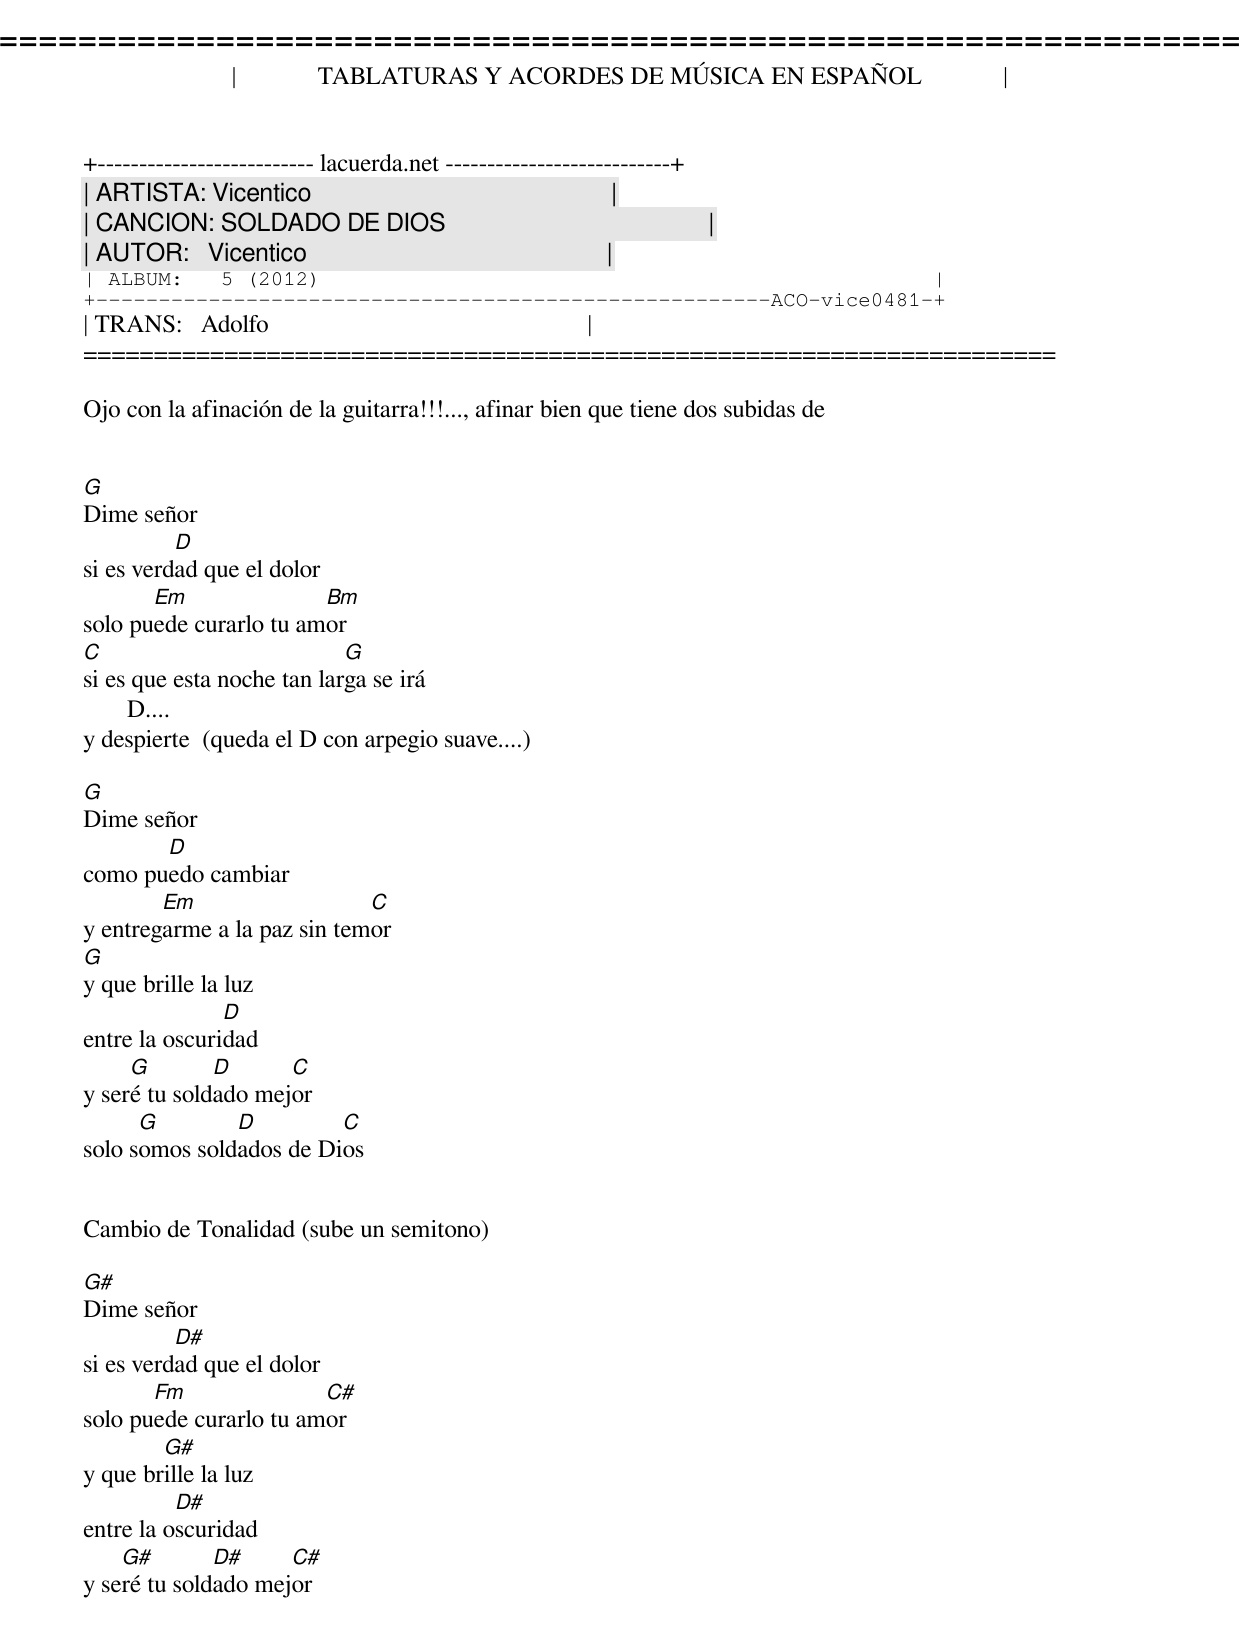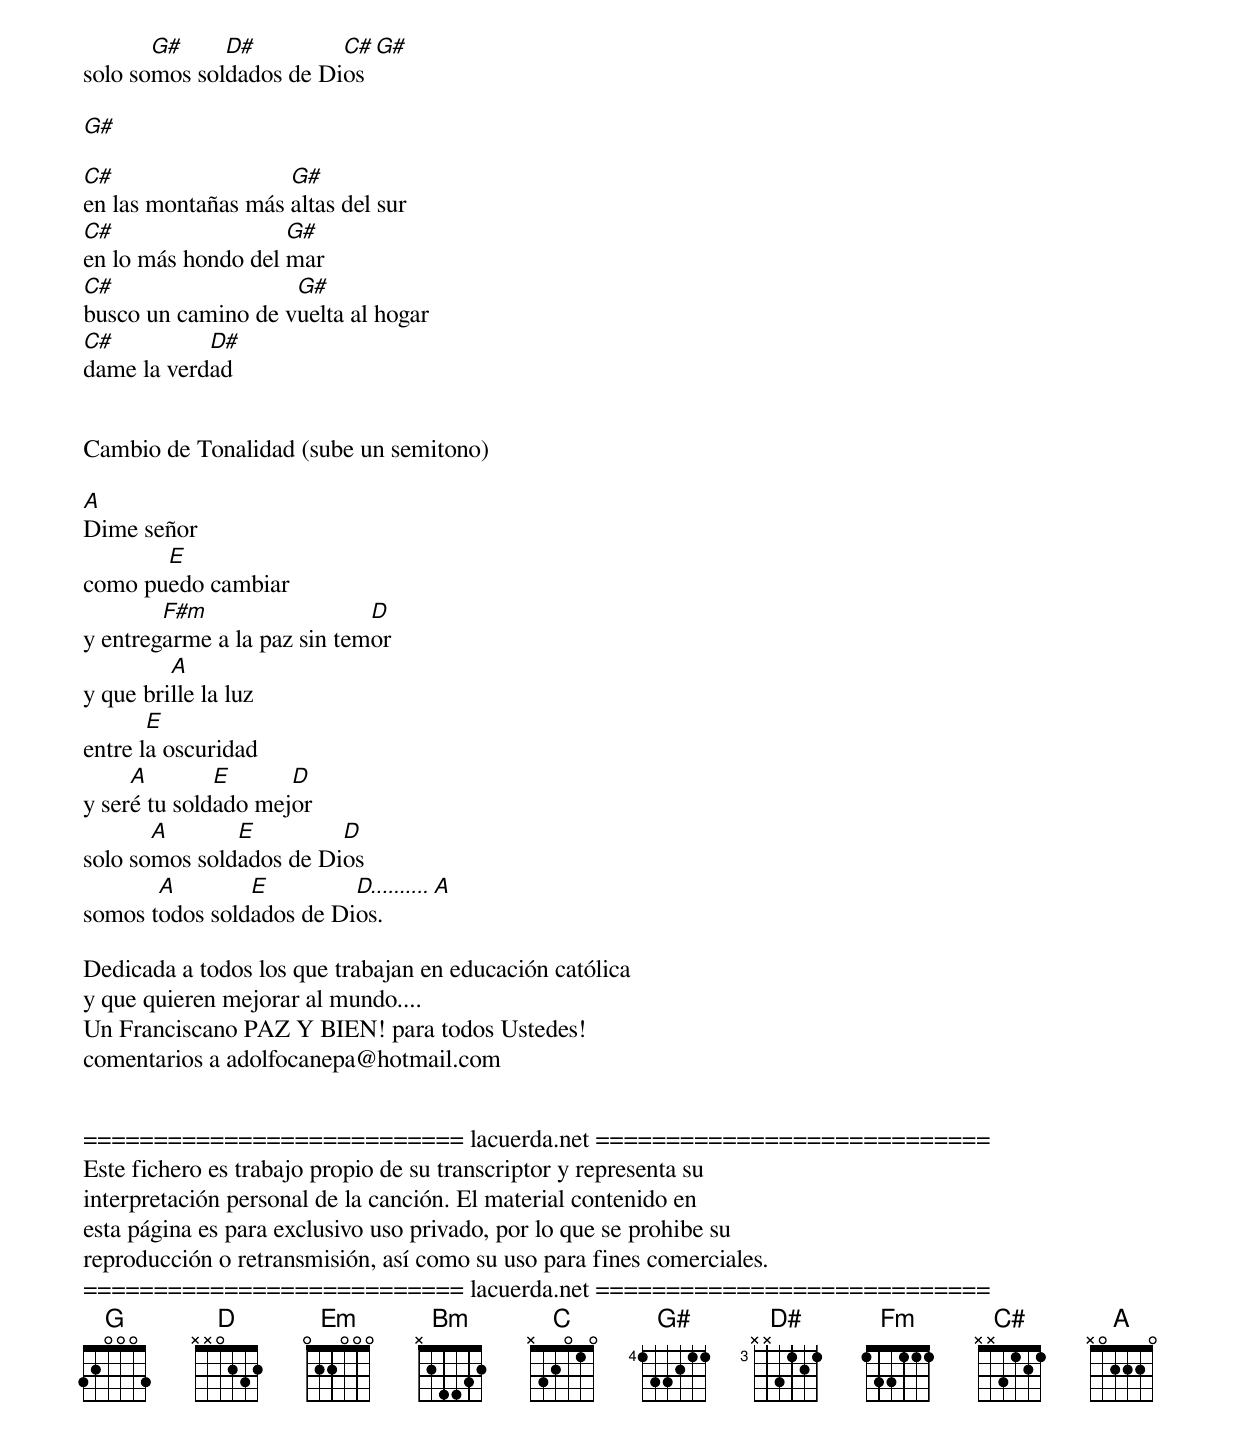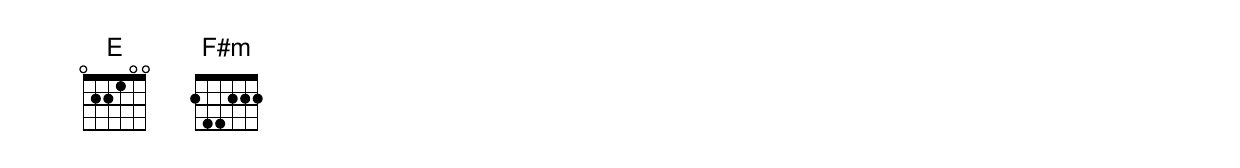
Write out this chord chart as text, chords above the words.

=====================================================================
|             TABLATURAS Y ACORDES DE MÚSICA EN ESPAÑOL             |
+-------------------------- lacuerda.net ---------------------------+
| ARTISTA: Vicentico                                                |
| CANCION: SOLDADO DE DIOS                                          |
| AUTOR:   Vicentico                                                |
| ALBUM:   5 (2012)                                                 |
+------------------------------------------------------ACO-vice0481-+
| TRANS:   Adolfo                                                   |
=====================================================================

Ojo con la afinación de la guitarra!!!..., afinar bien que tiene dos subidas de
semi-tono y si no está en LA 440 suena fulera!


G
Dime señor
          D
si es verdad que el dolor
       Em               Bm
solo puede curarlo tu amor
C                           G
si es que esta noche tan larga se irá
       D....
y despierte  (queda el D con arpegio suave....)

G
Dime señor
       D
como puedo cambiar
        Em                   C
y entregarme a la paz sin temor
G
y que brille la luz
               D
entre la oscuridad
     G        D      C
y seré tu soldado mejor
      G        D         C
solo somos soldados de Dios


Cambio de Tonalidad (sube un semitono)

G#
Dime señor
          D#
si es verdad que el dolor
       Fm               C#
solo puede curarlo tu amor
        G#
y que brille la luz
          D#
entre la oscuridad
    G#        D#     C#
y seré tu soldado mejor
       G#     D#         C#     G#
solo somos soldados de Dios

G#

C#                  G#
en las montañas más altas del sur
C#                  G#
en lo más hondo del mar
C#                  G#
busco un camino de vuelta al hogar
C#          D#
dame la verdad


Cambio de Tonalidad (sube un semitono)

A
Dime señor
       E
como puedo cambiar
        F#m                  D
y entregarme a la paz sin temor
         A
y que brille la luz
       E
entre la oscuridad
     A        E      D
y seré tu soldado mejor
       A       E         D
solo somos soldados de Dios
       A        E         D.......... A
somos todos soldados de Dios.

Dedicada a todos los que trabajan en educación católica
y que quieren mejorar al mundo....
Un Franciscano PAZ Y BIEN! para todos Ustedes!
comentarios a adolfocanepa@hotmail.com


=========================== lacuerda.net ============================
Este fichero es trabajo propio de su transcriptor y representa su
interpretación personal de la canción. El material contenido en
esta página es para exclusivo uso privado, por lo que se prohibe su
reproducción o retransmisión, así como su uso para fines comerciales.
=========================== lacuerda.net ============================
